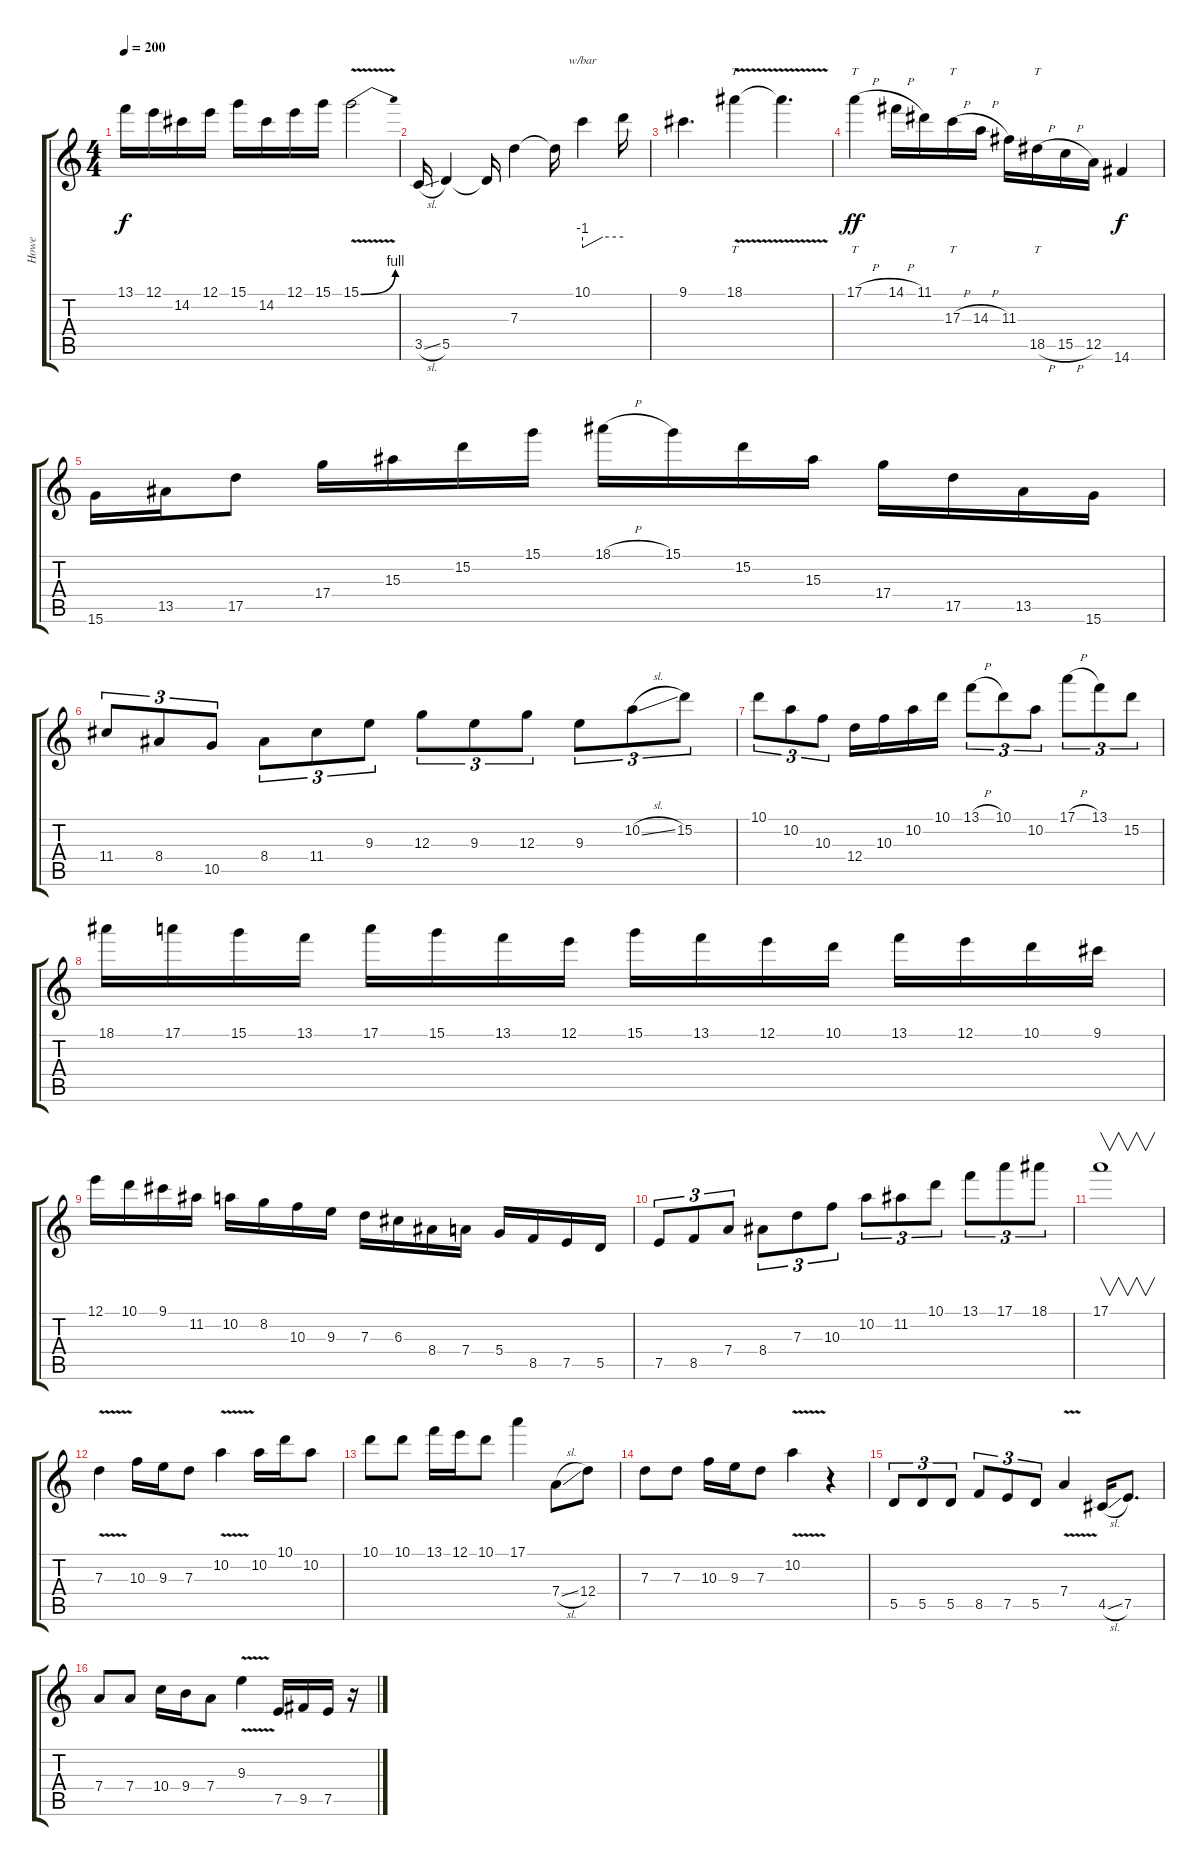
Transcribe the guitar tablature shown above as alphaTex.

\track ("Howe" "Howe") {instrument distortionguitar}
\staff {score tabs}
\tuning (E4 B3 G3 D3 A2 E2) {hide}
\ts (4 4)
\tempo 200
\clef g2
\ks c
13.1.16{dy f} 12.1.16 14.2.16 12.1.16 15.1.16 14.2.16 12.1.16 15.1.16 15.1{be (bend 0 0 60 4) v}.2 |
3.5{sl}.16 5.5.4 5.5{t}.16 7.3.4 7.3{t}.16 10.1.4{tbe (custom default 0 -4 30 0 60 0)} 10.1{t}.16 |
9.1.4{d} 18.1{v}.4{tt} 18.1{t}.4{d} |
17.1{h}.4{tt dy ff} 14.1{h}.16 11.1.16 17.3{h}.16{tt} 14.3{h}.16 11.3.16 18.5{h}.16{tt} 15.5{h}.16 12.5.16 14.6.4{dy f} |
15.6.16 13.5.16 17.5.8 17.4.16 15.3.16 15.2.16 15.1.16 18.1{h}.16 15.1.16 15.2.16 15.3.16 17.4.16 17.5.16 13.5.16 15.6.16 |
11.4.8{tu (3 2)} 8.4.8{tu (3 2)} 10.5.8{tu (3 2)} 8.4.8{tu (3 2)} 11.4.8{tu (3 2)} 9.3.8{tu (3 2)} 12.3.8{tu (3 2)} 9.3.8{tu (3 2)} 12.3.8{tu (3 2)} 9.3.8{tu (3 2)} 10.2{sl}.8{tu (3 2)} 15.2.8{tu (3 2)} |
10.1.8{tu (3 2)} 10.2.8{tu (3 2)} 10.3.8{tu (3 2)} 12.4.16 10.3.16 10.2.16 10.1.16 13.1{h}.8{tu (3 2)} 10.1.8{tu (3 2)} 10.2.8{tu (3 2)} 17.1{h}.8{tu (3 2)} 13.1.8{tu (3 2)} 15.2.8{tu (3 2)} |
18.1.16 17.1.16 15.1.16 13.1.16 17.1.16 15.1.16 13.1.16 12.1.16 15.1.16 13.1.16 12.1.16 10.1.16 13.1.16 12.1.16 10.1.16 9.1.16 |
12.1.16 10.1.16 9.1.16 11.2.16 10.2.16 8.2.16 10.3.16 9.3.16 7.3.16 6.3.16 8.4.16 7.4.16 5.4.16 8.5.16 7.5.16 5.5.16 |
7.5.8{tu (3 2)} 8.5.8{tu (3 2)} 7.4.8{tu (3 2)} 8.4.8{tu (3 2)} 7.3.8{tu (3 2)} 10.3.8{tu (3 2)} 10.2.8{tu (3 2)} 11.2.8{tu (3 2)} 10.1.8{tu (3 2)} 13.1.8{tu (3 2)} 17.1.8{tu (3 2)} 18.1.8{tu (3 2)} |
17.1.1{v} |
7.3{v}.4 10.3.16 9.3.16 7.3.8 10.2{v}.4 10.2.16 10.1.16 10.2.8 |
10.1.8 10.1.8 13.1.16 12.1.16 10.1.8 17.1.4 7.4{sl}.8 12.4.8 |
7.3.8 7.3.8 10.3.16 9.3.16 7.3.8 10.2{v}.4 r.4 |
5.5.8{tu (3 2)} 5.5.8{tu (3 2)} 5.5.8{tu (3 2)} 8.5.8{tu (3 2)} 7.5.8{tu (3 2)} 5.5.8{tu (3 2)} 7.4{v}.4 4.5{sl}.16 7.5.8{d} |
7.4.8 7.4.8 10.4.16 9.4.16 7.4.8 9.3{v}.4 7.5.16 9.5.16 7.5.16 r.16
